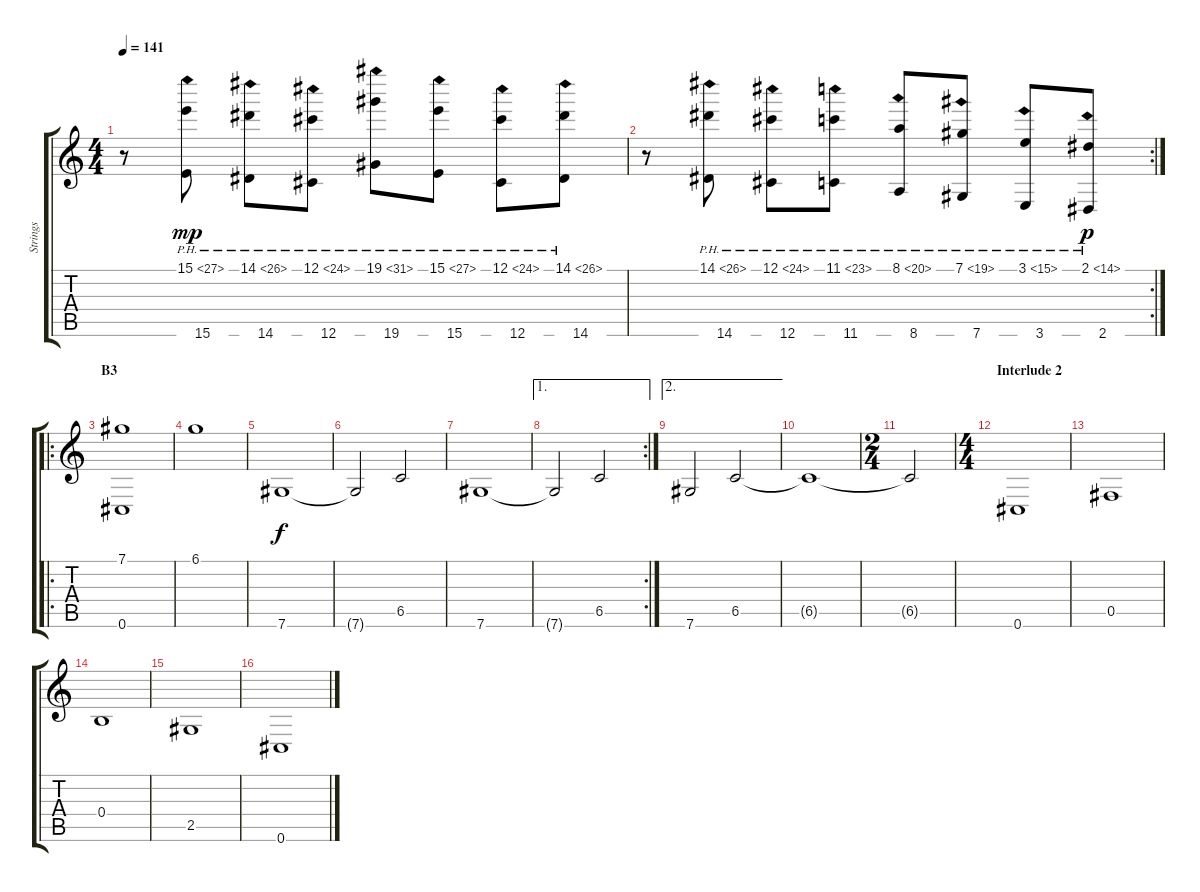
\track ("Strings" "Strings") {instrument tremolostrings}
\staff {score tabs}
\tuning (Db5 Ab4 E4 B3 Gb3 Db3) {hide}
\ts (4 4)
\tempo 141
\clef g2
\ks c
r.8{dy p} (15.1{ph 12} 15.6).8{dy mp} (14.1{ph 12} 14.6).8 (12.1{ph 12} 12.6).8 (19.1{ph 12} 19.6).8 (15.1{ph 12} 15.6).8 (12.1{ph 12} 12.6).8 (14.1{ph 12} 14.6).8 |
\rc 2
r.8 (14.1{ph 12} 14.6).8 (12.1{ph 12} 12.6).8 (11.1{ph 12} 11.6).8 (8.1{ph 12} 8.6).8 (7.1{ph 12} 7.6).8 (3.1{ph 12} 3.6).8 (2.1{ph 12} 2.6).8{dy p} |
\ro
\section ("" "B3")
(7.1 0.6).1 |
6.1.1 |
7.6.1{dy f} |
7.6{t}.2 6.5.2 |
7.6.1 |
\ae 1
\rc 2
7.6{t}.2 6.5.2 |
\ae 2
7.6.2 6.5.2 |
6.5{t}.1 |
\ts (2 4)
6.5{t}.2 |
\ts (4 4)
\section ("" "Interlude 2")
0.6.1 |
0.5.1 |
0.4.1 |
2.5.1 |
0.6.1
